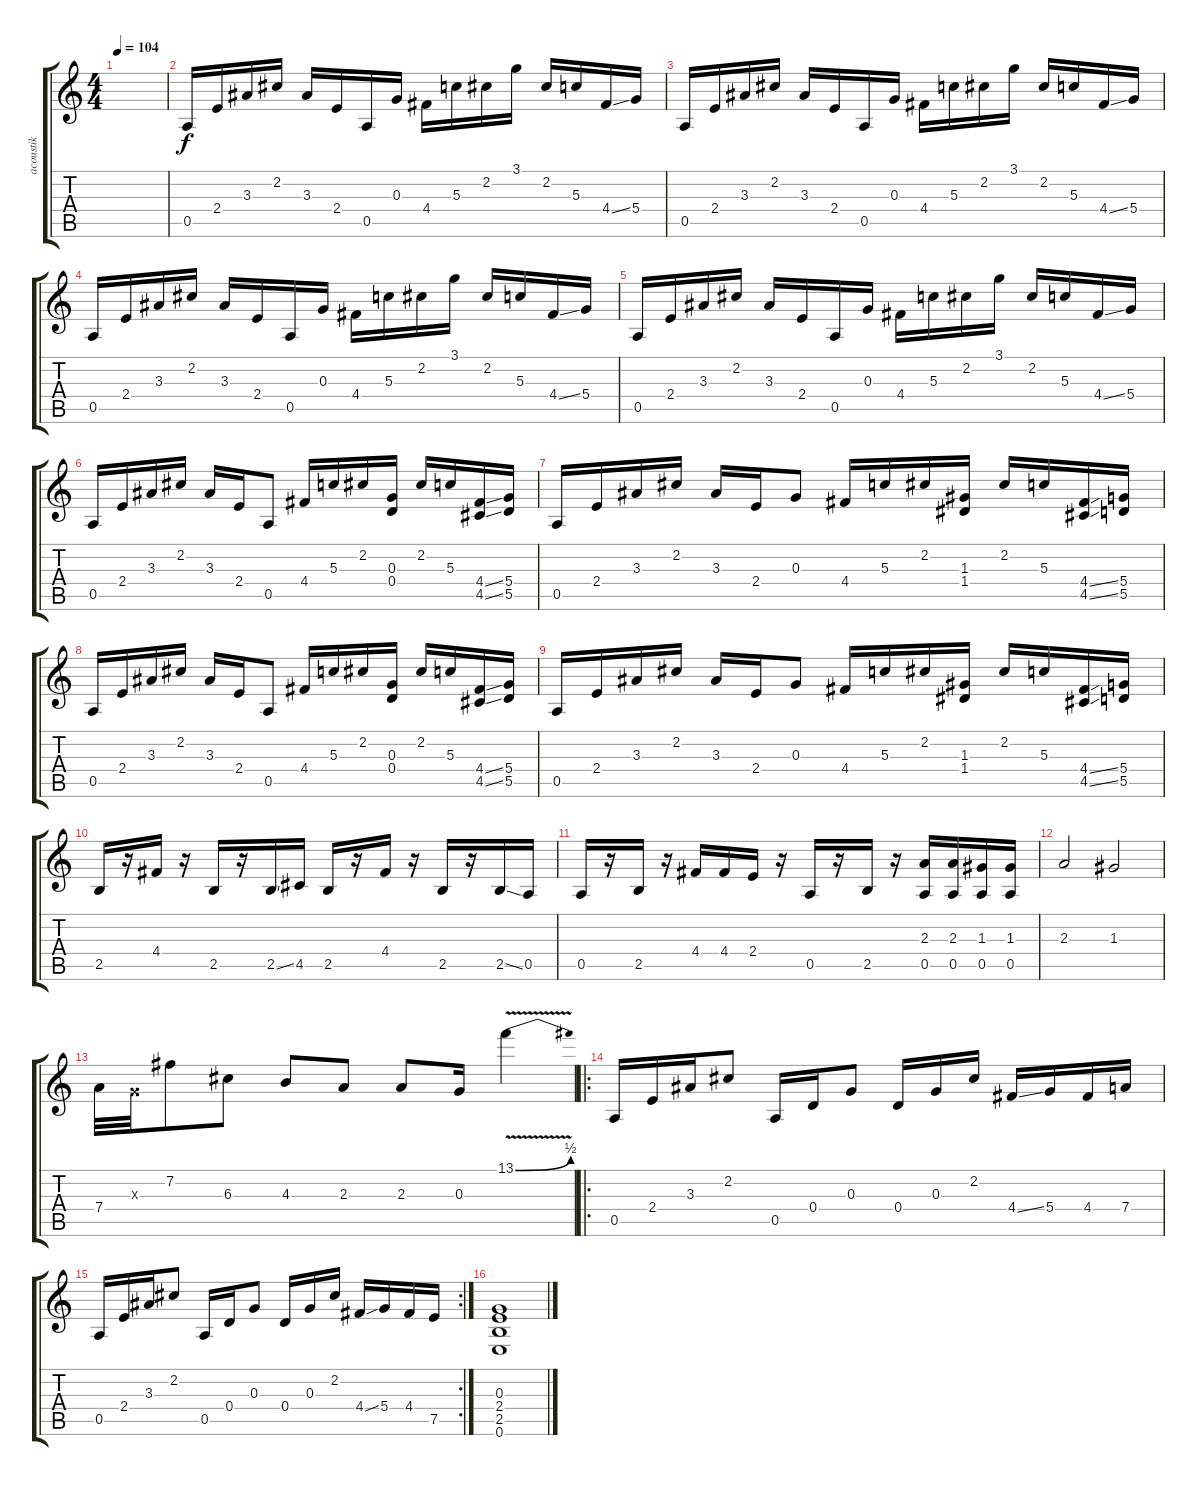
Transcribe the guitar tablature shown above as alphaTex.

\track ("acoustik" "acoustik") {instrument acousticguitarnylon}
\staff {score tabs}
\tuning (E4 B3 G3 D3 A2 E2) {hide}
\ts (4 4)
\tempo 104
\clef g2
\ks c
|
0.5.16 2.4.16 3.3.16 2.2.16 3.3.16 2.4.16 0.5.16 0.3.16 4.4.16 5.3.16 2.2.16 3.1.16 2.2.16 5.3.16 4.4{ss}.16 5.4.16 |
0.5.16 2.4.16 3.3.16 2.2.16 3.3.16 2.4.16 0.5.16 0.3.16 4.4.16 5.3.16 2.2.16 3.1.16 2.2.16 5.3.16 4.4{ss}.16 5.4.16 |
0.5.16 2.4.16 3.3.16 2.2.16 3.3.16 2.4.16 0.5.16 0.3.16 4.4.16 5.3.16 2.2.16 3.1.16 2.2.16 5.3.16 4.4{ss}.16 5.4.16 |
0.5.16 2.4.16 3.3.16 2.2.16 3.3.16 2.4.16 0.5.16 0.3.16 4.4.16 5.3.16 2.2.16 3.1.16 2.2.16 5.3.16 4.4{ss}.16 5.4.16 |
0.5.16 2.4.16 3.3.16 2.2.16 3.3.16 2.4.16 0.5.8 4.4.16 5.3.16 2.2.16 (0.3 0.4).16 2.2.16 5.3.16 (4.4{ss} 4.5{ss}).16 (5.4 5.5).16 |
0.5.16 2.4.16 3.3.16 2.2.16 3.3.16 2.4.16 0.3.8 4.4.16 5.3.16 2.2.16 (1.3 1.4).16 2.2.16 5.3.16 (4.4{ss} 4.5{ss}).16 (5.4 5.5).16 |
0.5.16 2.4.16 3.3.16 2.2.16 3.3.16 2.4.16 0.5.8 4.4.16 5.3.16 2.2.16 (0.3 0.4).16 2.2.16 5.3.16 (4.4{ss} 4.5{ss}).16 (5.4 5.5).16 |
0.5.16 2.4.16 3.3.16 2.2.16 3.3.16 2.4.16 0.3.8 4.4.16 5.3.16 2.2.16 (1.3 1.4).16 2.2.16 5.3.16 (4.4{ss} 4.5{ss}).16 (5.4 5.5).16 |
2.5.16 r.16 4.4.16 r.16 2.5.16 r.16 2.5{ss}.16 4.5.16 2.5.16 r.16 4.4.16 r.16 2.5.16 r.16 2.5{ss}.16 0.5.16 |
0.5.16 r.16 2.5.16 r.16 4.4.16 4.4.16 2.4.16 r.16 0.5.16 r.16 2.5.16 r.16 (2.3 0.5).16 (2.3 0.5).16 (1.3 0.5).16 (1.3 0.5).16 |
2.3.2 1.3.2 |
7.4.32 0.3{x}.32 7.2.8 6.3.8 4.3.8 2.3.8 2.3.8 0.3.16 13.1{be (bend 0 0 60 2) v}.4 |
\ro
0.5.16 2.4.16 3.3.16 2.2.8 0.5.16 0.4.16 0.3.8 0.4.16 0.3.16 2.2.16 4.4{ss}.16 5.4.16 4.4.16 7.4.16 |
\rc 2
0.5.16 2.4.16 3.3.16 2.2.8 0.5.16 0.4.16 0.3.8 0.4.16 0.3.16 2.2.16 4.4{ss}.16 5.4.16 4.4.16 7.5.16 |
(0.3 2.4 2.5 0.6).1
